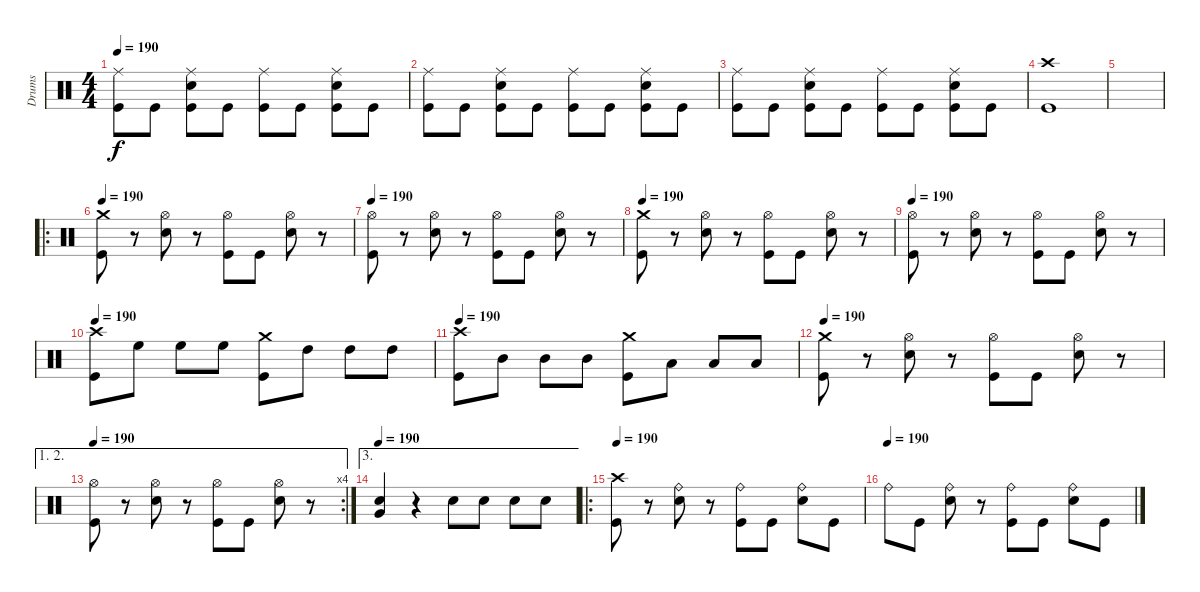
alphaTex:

\track ("Drums" "Drums") {instrument percussion}
\staff {score}
\articulation defaults
\ts (4 4)
\tempo 190
\clef neutral
\ks c
("Ride (middle)" "Kick (hit)").8{dy f} "Kick (hit)".8 ("Ride (middle)" "Snare (hit) 2" "Kick (hit)").8 "Kick (hit)".8 ("Ride (middle)" "Kick (hit)").8 "Kick (hit)".8 ("Ride (middle)" "Snare (hit) 2" "Kick (hit)").8 "Kick (hit)".8 |
("Ride (middle)" "Kick (hit)").8 "Kick (hit)".8 ("Ride (middle)" "Snare (hit) 2" "Kick (hit)").8 "Kick (hit)".8 ("Ride (middle)" "Kick (hit)").8 "Kick (hit)".8 ("Ride (middle)" "Snare (hit) 2" "Kick (hit)").8 "Kick (hit)".8 |
("Ride (middle)" "Kick (hit)").8 "Kick (hit)".8 ("Ride (middle)" "Snare (hit) 2" "Kick (hit)").8 "Kick (hit)".8 ("Ride (middle)" "Kick (hit)").8 "Kick (hit)".8 ("Ride (middle)" "Snare (hit) 2" "Kick (hit)").8 "Kick (hit)".8 |
("Crash high (hit)" "Kick (hit)").1 |
|
\ro
\tempo 190
("Crash medium (hit)" "Kick (hit)").8 r.8 ("Hi-Hat (open)" "Snare (hit) 2").8 r.8 ("Hi-Hat (open)" "Kick (hit)").8 "Kick (hit)".8 ("Hi-Hat (open)" "Snare (hit) 2").8 r.8 |
\tempo 190
("Hi-Hat (open)" "Kick (hit)").8 r.8 ("Hi-Hat (open)" "Snare (hit) 2").8 r.8 ("Hi-Hat (open)" "Kick (hit)").8 "Kick (hit)".8 ("Hi-Hat (open)" "Snare (hit) 2").8 r.8 |
\tempo 190
("Crash medium (hit)" "Kick (hit)").8 r.8 ("Hi-Hat (open)" "Snare (hit) 2").8 r.8 ("Hi-Hat (open)" "Kick (hit)").8 "Kick (hit)".8 ("Hi-Hat (open)" "Snare (hit) 2").8 r.8 |
\tempo 190
("Hi-Hat (open)" "Kick (hit)").8 r.8 ("Hi-Hat (open)" "Snare (hit) 2").8 r.8 ("Hi-Hat (open)" "Kick (hit)").8 "Kick (hit)".8 ("Hi-Hat (open)" "Snare (hit) 2").8 r.8 |
\tempo 190
("Crash high (hit)" "Kick (hit)").8 "High Floor Tom (hit)".8 "High Floor Tom (hit)".8 "High Floor Tom (hit)".8 ("Crash medium (hit)" "Kick (hit)").8 "High Tom (hit)".8 "High Tom (hit)".8 "High Tom (hit)".8 |
\tempo 190
("Crash high (hit)" "Kick (hit)").8 "Mid Tom (hit)".8 "Mid Tom (hit)".8 "Mid Tom (hit)".8 ("Crash medium (hit)" "Kick (hit)").8 "Low Tom (hit)".8 "Low Tom (hit)".8 "Low Tom (hit)".8 |
\tempo 190
("Crash medium (hit)" "Kick (hit)").8 r.8 ("Hi-Hat (open)" "Snare (hit) 2").8 r.8 ("Hi-Hat (open)" "Kick (hit)").8 "Kick (hit)".8 ("Hi-Hat (open)" "Snare (hit) 2").8 r.8 |
\ae (1 2)
\rc 4
\tempo 190
("Hi-Hat (open)" "Kick (hit)").8 r.8 ("Hi-Hat (open)" "Snare (hit) 2").8 r.8 ("Hi-Hat (open)" "Kick (hit)").8 "Kick (hit)".8 ("Hi-Hat (open)" "Snare (hit) 2").8 r.8 |
\ae 3
\tempo 190
("Very Low Tom (hit)" "Snare (hit) 2").4 r.4 "Snare (hit) 2".8 "Snare (hit) 2".8 "Snare (hit) 2".8 "Snare (hit) 2".8 |
\ro
\tempo 190
("Crash high (hit)" "Kick (hit)").8 r.8 ("Ride (bell)" "Snare (hit) 2").8 r.8 ("Ride (bell)" "Kick (hit)").8 "Kick (hit)".8 ("Ride (bell)" "Snare (hit) 2").8 "Kick (hit)".8 |
\tempo (190)
"Ride (bell)".8 "Kick (hit)".8 ("Ride (bell)" "Snare (hit) 2").8 r.8 ("Ride (bell)" "Kick (hit)").8 "Kick (hit)".8 ("Ride (bell)" "Snare (hit) 2").8 "Kick (hit)".8
